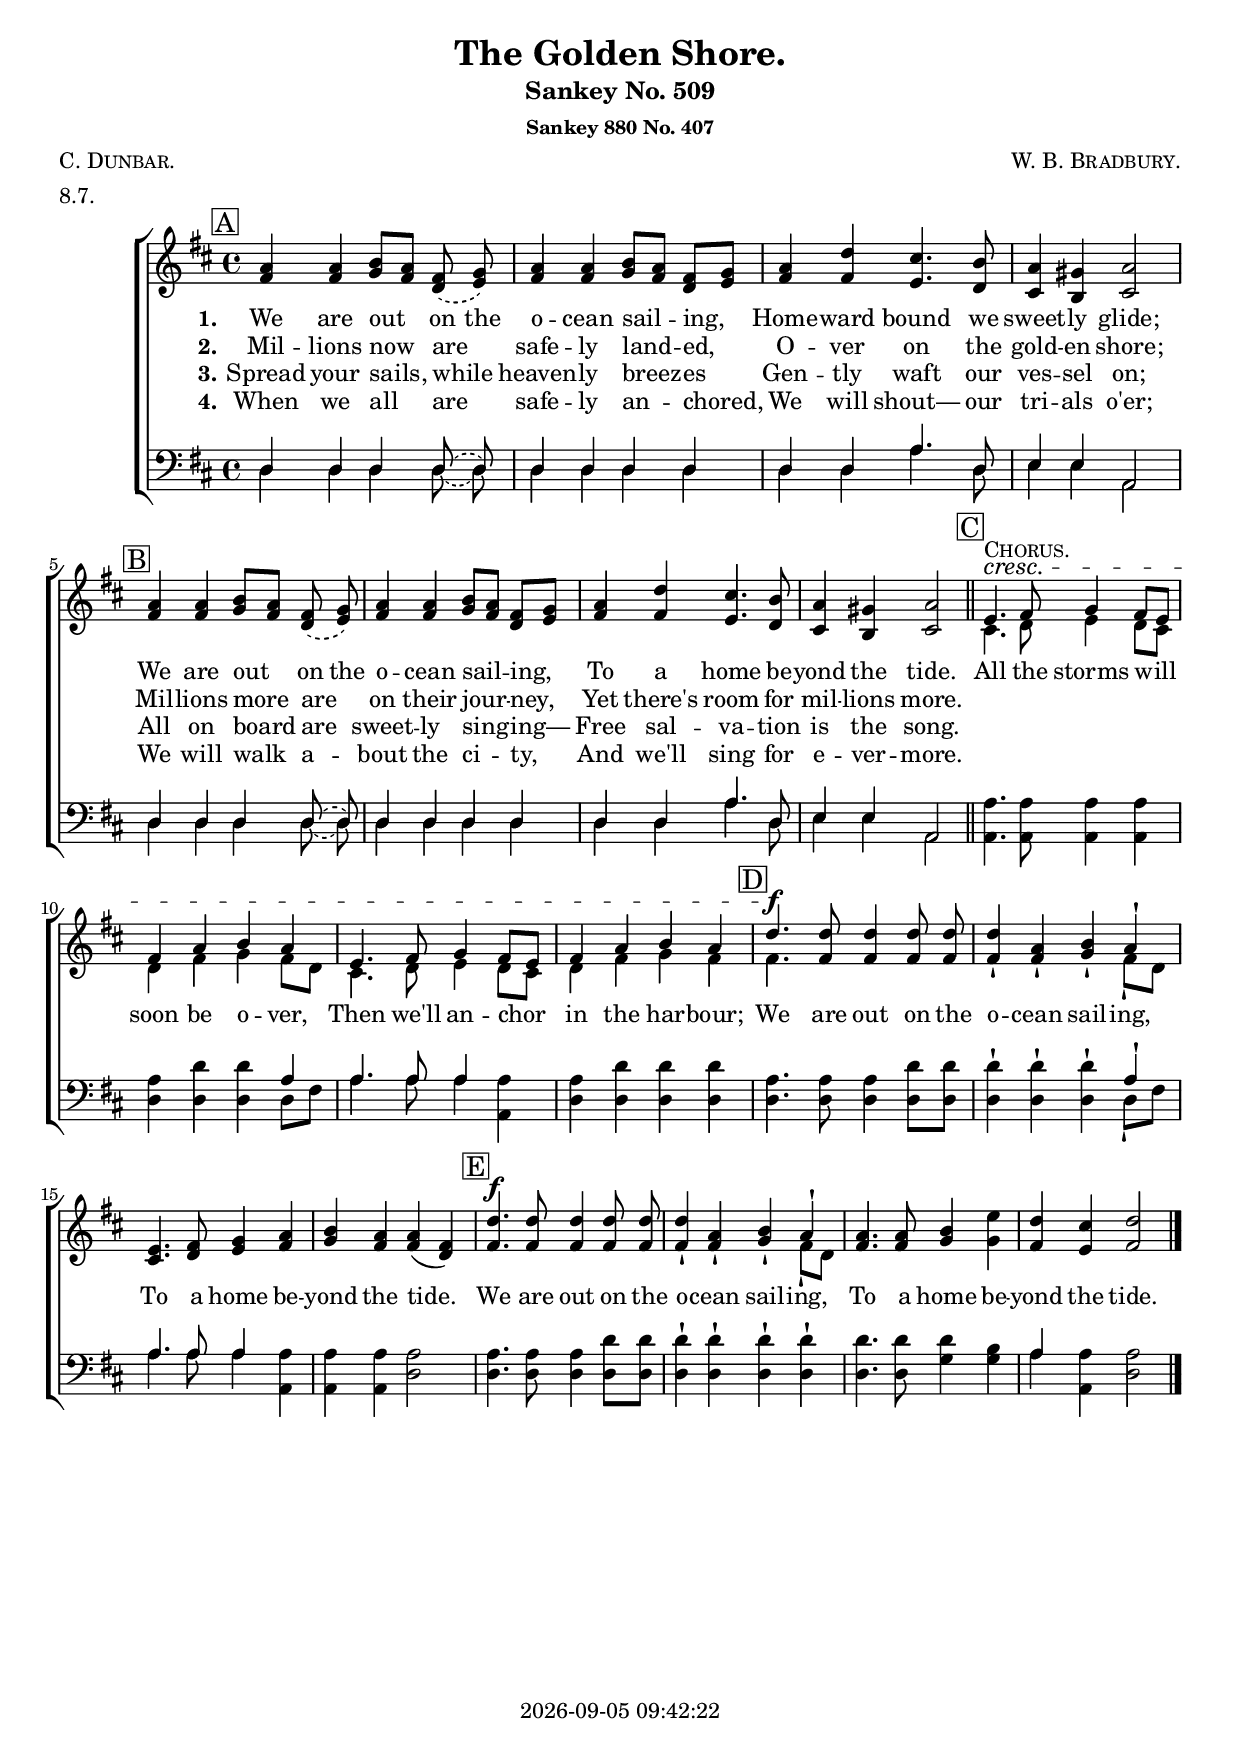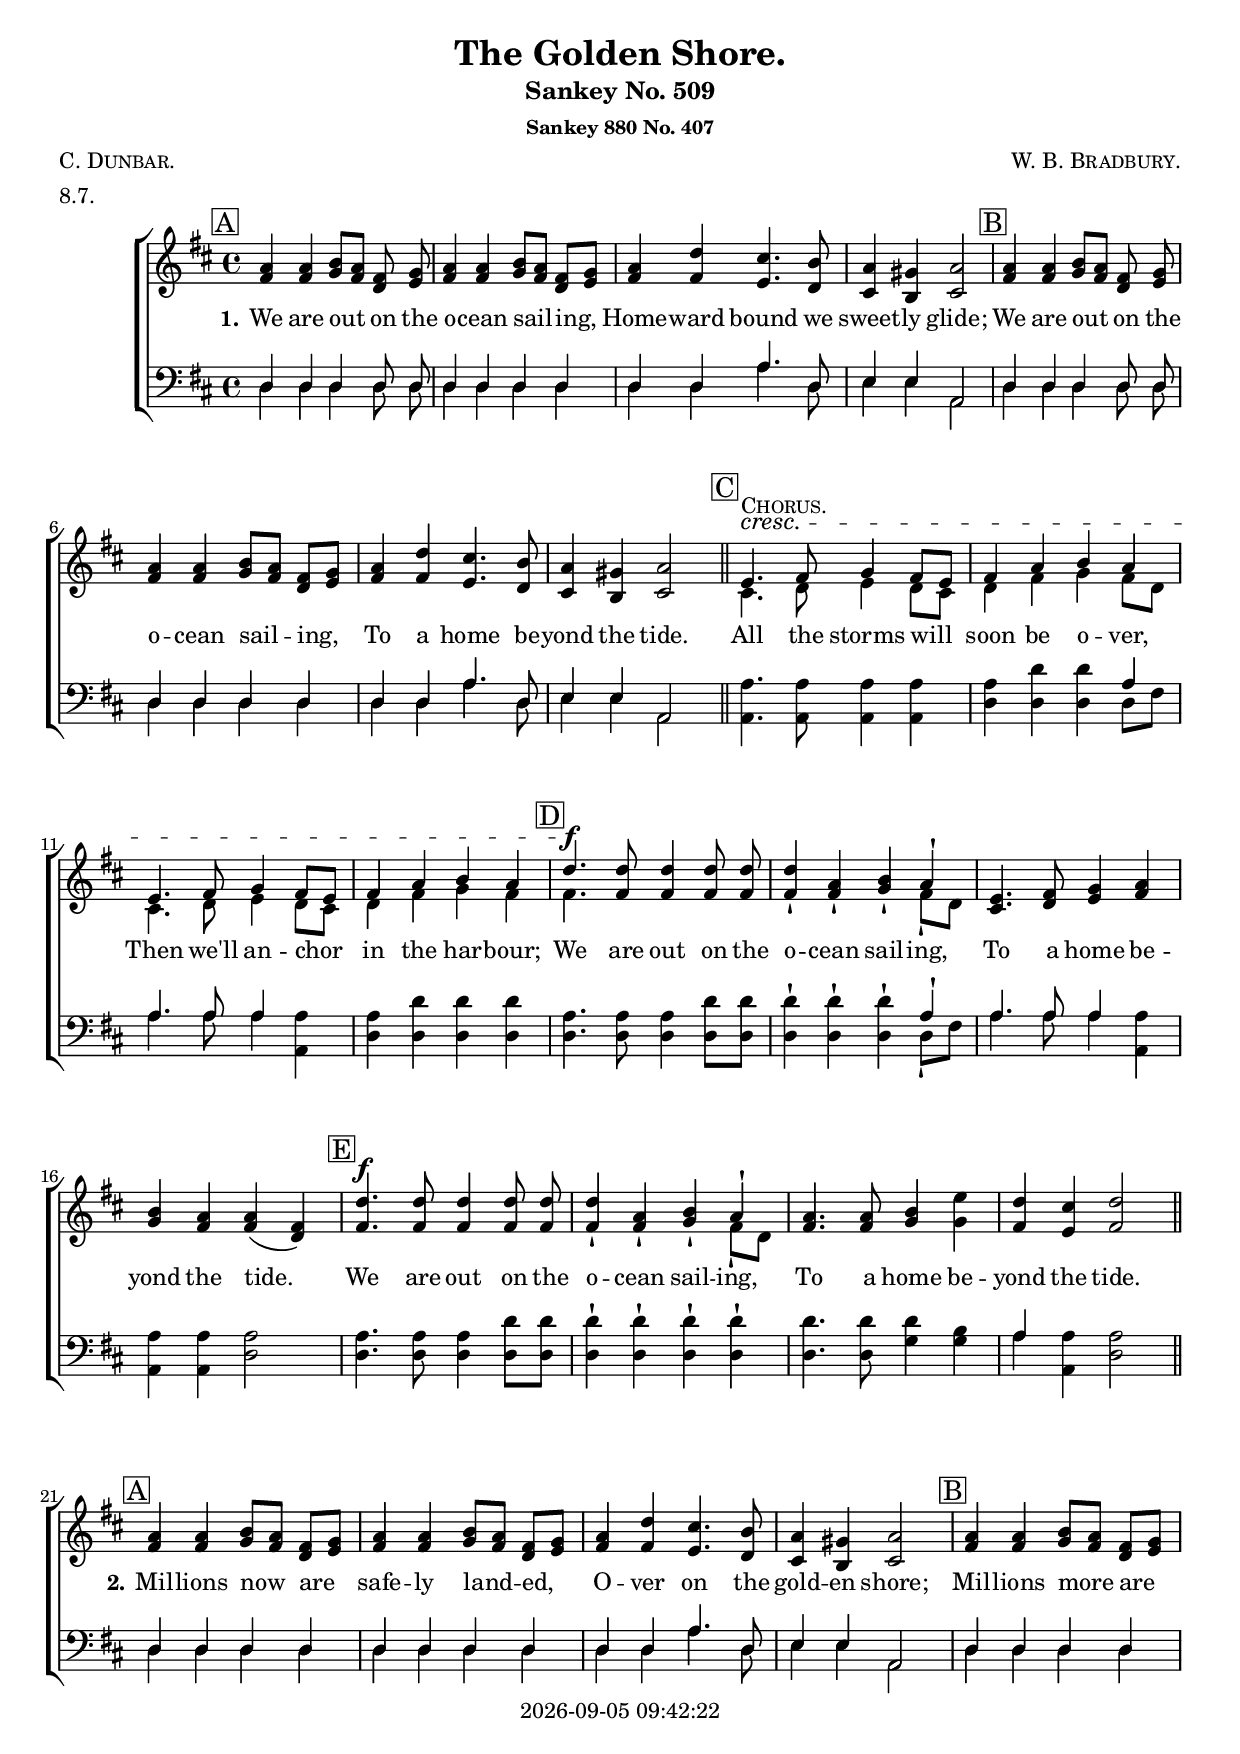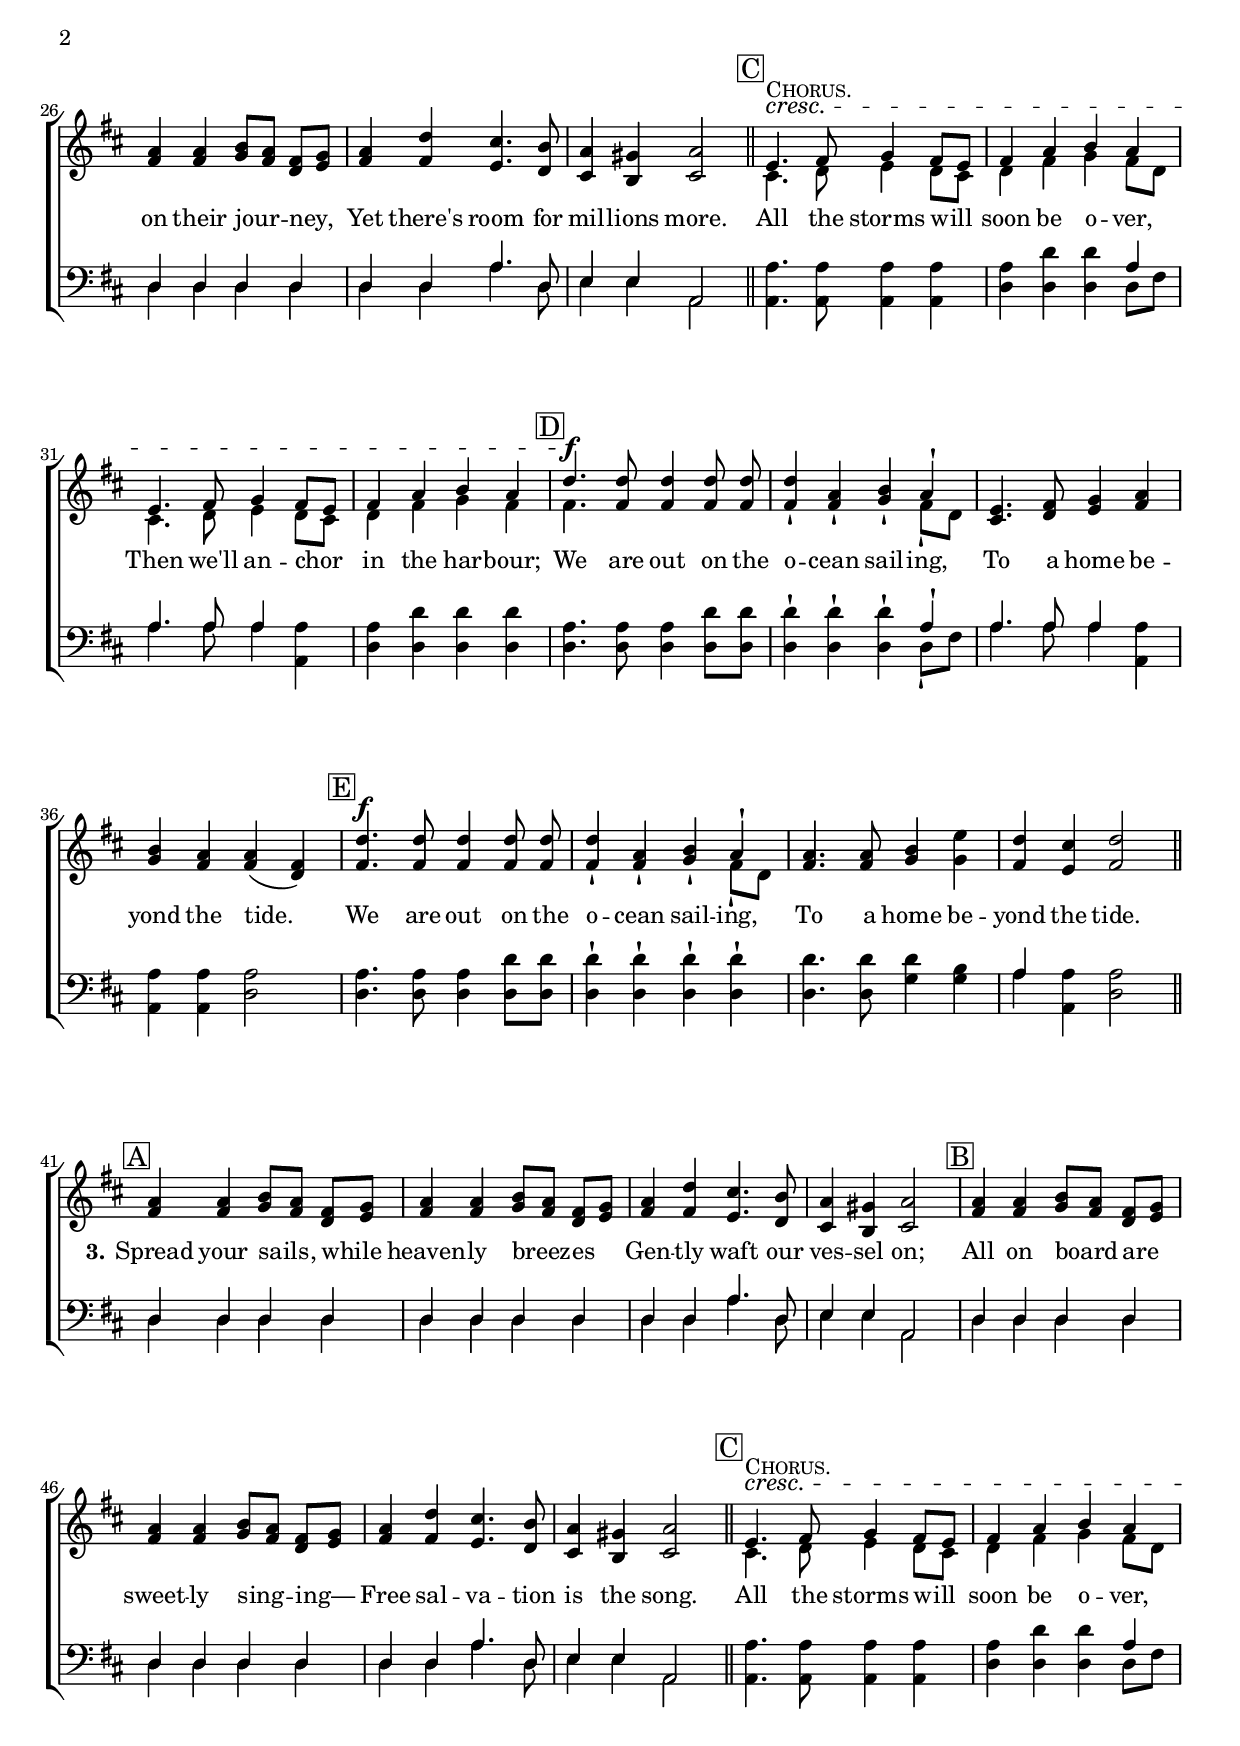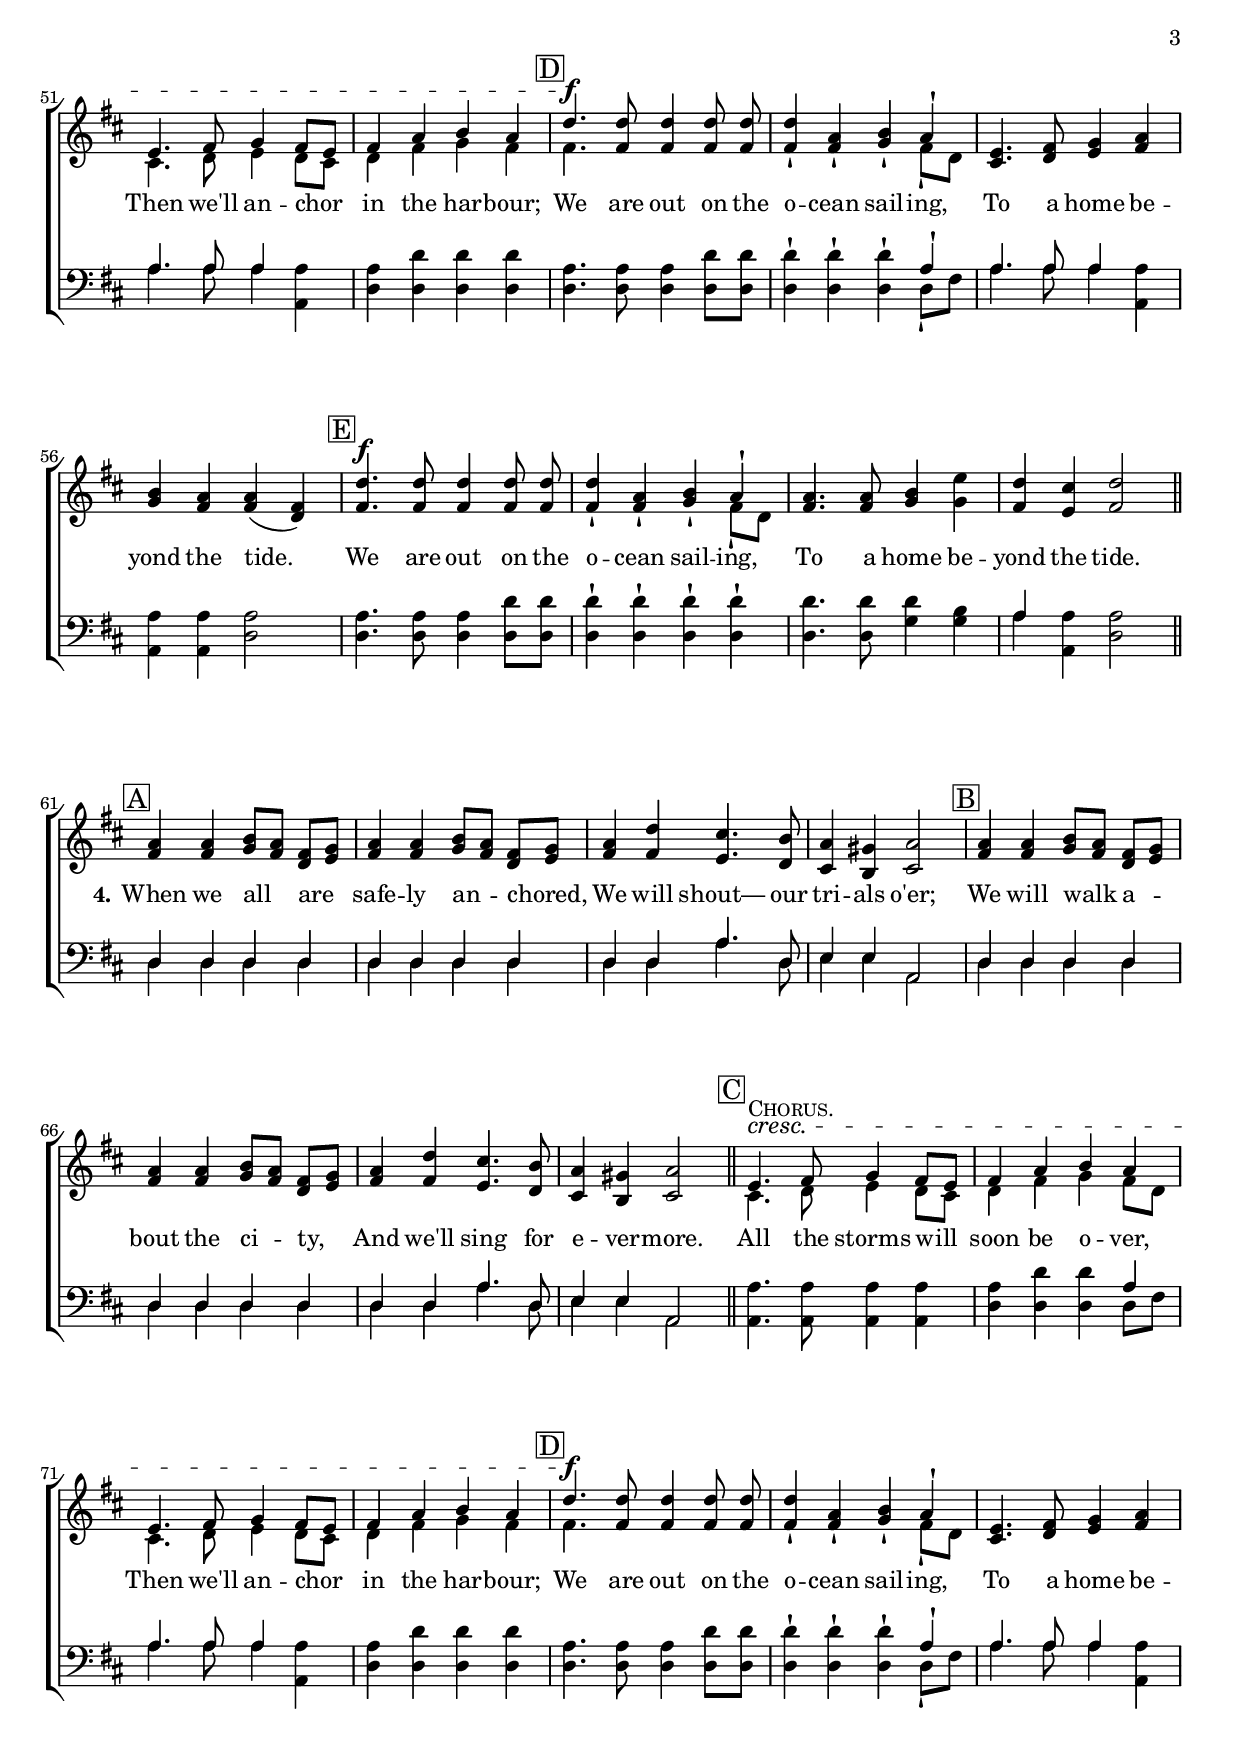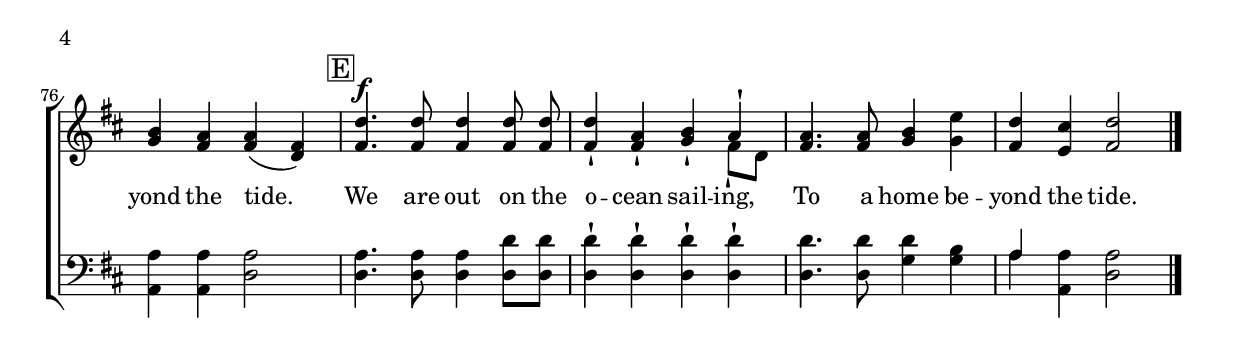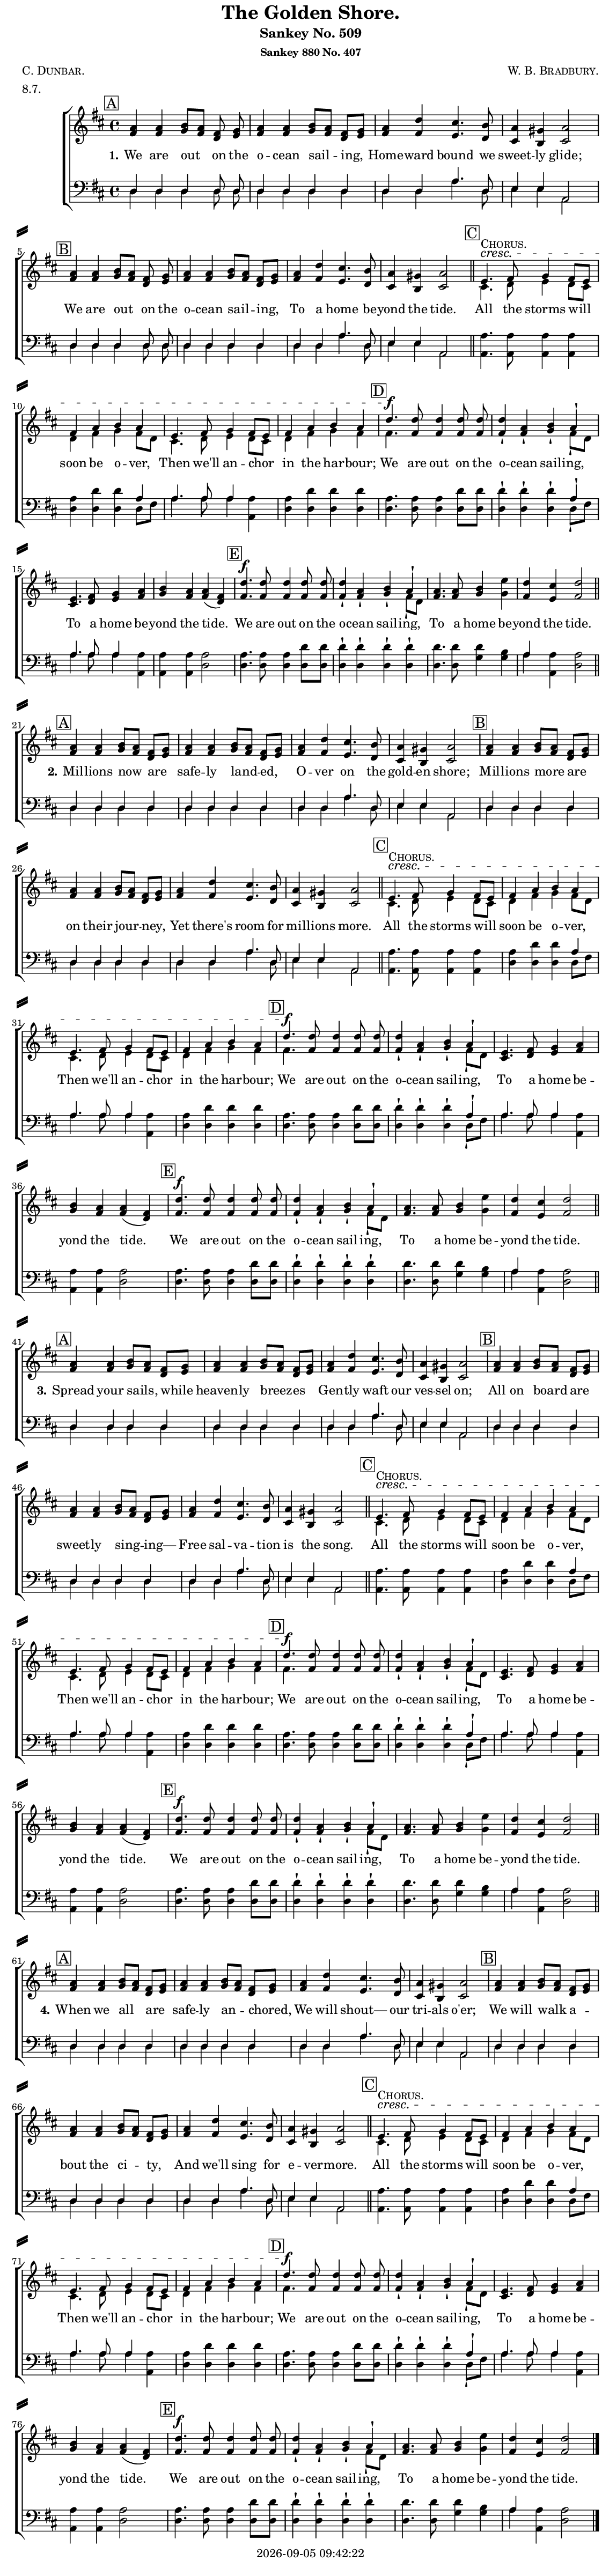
\version "2.22.1"

\include "articulate.ly"

today = #(strftime "%Y-%m-%d %H:%M:%S" (localtime (current-time)))

\header {
% centered at top
%  dedication  = "dedication"
  title       = "The Golden Shore."
  subtitle    = "Sankey No. 509"
  subsubtitle = "Sankey 880 No. 407"
%  instrument  = "instrument"
  
% arrangement of following lines:
%
%  poet    composer
%  meter   arranger
%  piece       opus

  composer    = \markup\smallCaps "W. B. Bradbury."
%  arranger    = "arranger"
%  opus        = "opus"

  poet        = \markup\smallCaps "C. Dunbar."
  meter       = \markup\smallCaps "8.7."
%  piece       = \markup\smallCaps "piece"

% centered at bottom
% tagline     = "tagline" % default lilypond version
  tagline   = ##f
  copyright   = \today
}

#(set-global-staff-size 19)

global = {
  \key d \major
  \time 4/4
}

RehearsalTrack = {
% \set Score.currentBarNumber = #5
  \mark \markup { \box "A" } s1*4
  \mark \markup { \box "B" } s1*4
  \mark \markup { \box "C" } s1*4
  \mark \markup { \box "D" } s1*4
  \mark \markup { \box "E" } s1*4
}

TempoTrack = {
  \set Score.tempoHideNote = ##t
  \tempo 4=120
}

nl = { \bar "||" \break }

soprano = \relative {
  \autoBeamOff
  \tag #'dash       {a'4 a b8[a] \slurDashed fis(g) \slurSolid | }
  \tag #'(v2 v3 v4) {a4  a b8[a]             fis[g]            | }
  \tag #'v1         {a4  a b8[a]             fis g             | }
  a4 4 b8[a] fis[g] | a4 d cis4. b8 | a4 gis a2 |
  \tag #'dash       {a4 a b8[a] \slurDashed fis(g) \slurSolid | }
  \tag #'(v2 v3 v4) {a4 a b8[a]             fis[g]            | }
  \tag #'v1         {a4 a b8[a]             fis g             | }
  a4 4 b8[a] fis[g] | a4 d cis4. b8 | a4 gis a2 \bar "||" |
  e4.\cresc ^\markup\smallCaps Chorus. fis8 g4 fis8[e] | fis4 a b a | e4. fis8 g4 fis8[e] | fis4 a b a |
  d4.^\f 8 4 8 8 | 4-! a-! b-! a-! | e4. fis8 g4 a | b4 a a(fis) |
  d'4.^\f 8 4 8 8 | 4-! a-! b-! a-! | 4. 8 b4 e | d cis d2 |
}

alto = \relative {
  \autoBeamOff
  \tag #'dash       {fis'4 4 g8[fis] \slurDashed d(e) \slurSolid | }
  \tag #'(v2 v3 v4) {fis4  4 g8[fis]             d[e]            | }
  \tag #'v1         {fis4  4 g8[fis]             d e             | }
  fis4 4 g8[fis] d[e] | fis4 4 e4. d8 | cis4 b cis2 |
  \tag #'dash       {fis4 4 g8[fis] \slurDashed d(e) \slurSolid | }
  \tag #'(v2 v3 v4) {fis4 4 g8[fis]             d[e]            | }
  \tag #'v1         {fis4 4 g8[fis]             d e             | }
  fis4 4 g8[fis] d[e] | fis4 4 e4. d8 | cis4 b cis2 |
  cis4. d8 e4 d8[cis] | d4 fis g fis8[d] | cis4. d8 e4 d8[cis] | d4 fis g fis |
  fis4.\omit\f 8 4 8 8 | fis4-! 4-! g-! fis8-! [d] | cis4. d8 e4 fis | g fis fis(d) |
  fis4.\omit\f 8 4 8 8 | fis4-! 4-! g-! fis8-! [d] | fis4. 8 g4 4 | fis e fis2 |
}

tenor = \relative {
  \autoBeamOff \voiceOne
  \tag #'dash       {d4 4 4 \slurDashed 8(8) \slurSolid | }
  \tag #'(v2 v3 v4) {d4 4 4             4               | }
  \tag #'v1         {d4 4 4             8 8             | }
  d4 4 4 4 | 4 4 a'4. d,8 | e4 4 a,2 |
  \tag #'dash       {d4 4 4 \slurDashed 8(8) \slurSolid | }
  \tag #'(v2 v3 v4) {d4 4 4             4               | }
  \tag #'v1         {d4 4 4             8 8             | }
  d4 4 4 4 | 4 4 a'4. d,8 | e4 4 a,2 |
  a'4. 8 4 4 | a4 d4 d a | 4. 8 4 4 | 4 d d d |
  a4. 8 4 d8 8 | 4-! 4-! 4-! a-! | a4. 8 4 4 | 4 4 2 |
  a4. 8 4 d8 8 | 4-! 4-! 4-! 4-! | 4. 8 4 b | a4 4 2 |
}

bass = \relative {
  \autoBeamOff \voiceTwo
  \tag #'dash       {d4 4 4 \slurDashed 8(8) \slurSolid | }
  \tag #'(v2 v3 v4) {d4 4 4             4               | }
  \tag #'v1         {d4 4 4             8 8             | }
  d4 4 4 4 | 4 4 a'4. d,8 | e4 4 a,2 |
  \tag #'dash       {d4 4 4 \slurDashed 8(8) \slurSolid | }
  \tag #'(v2 v3 v4) {d4 4 4             4               | }
  \tag #'v1         {d4 4 4             8 8             | }
  d4 4 4 4 | 4 4 a'4. d,8 | e4 4 a,2 |
  a4. 8 4 4 | d4 4 4 8[fis] | a4. 8 4 a, | d4 4 4 4 |
  d4. 8 4 8 8 | 4-! 4-! 4-! 8-! [fis] | a4. 8 4 a, | 4 4 d2 |
  d4. 8 4 8 8 | 4-! 4-! 4-! 4-! | 4. 8 g4 4 | a a, d2 |
}

nom  = {   \set ignoreMelismata = ##t }
yesm = { \unset ignoreMelismata       }

chorus = \lyricmode {
  All the storms will soon be o -- ver,
  Then we'll an -- chor in the har -- bour;
  We are out on the o -- cean sail -- ing,
  To a home be -- yond the tide.
  We are out on the o -- cean sail -- ing,
  To a home be -- yond the tide.
}

chorusMen = \lyricmode {
}

verses = 4

wordsOne = \lyricmode {
  \set stanza = "1."
  We are out \nom on the \yesm o -- cean sail -- ing,
  Home -- ward bound we sweet -- ly glide;
  We are out \nom on the \yesm o -- cean sail -- ing,
  To a home be -- yond the tide.
}
  
wordsTwo = \lyricmode {
  \set stanza = "2."
  Mil -- lions now are safe -- ly land -- ed,
  O -- ver on the gold -- en shore;
  Mil -- lions more are on their jour -- ney,
  Yet there's room for mil -- lions more.
}
 
wordsThree = \lyricmode {
  \set stanza = "3."
  Spread your sails, while heaven -- ly breez -- es
  Gen -- tly waft our ves -- sel on;
  All on board are sweet -- ly sing -- ing—
  Free sal -- va -- tion is the song.
}
  
wordsFour = \lyricmode {
  \set stanza = "4."
  When we all are safe -- ly an -- chored,
  We will shout— our tri -- als o'er;
  We will walk a -- bout the ci -- ty,
  And we'll sing for e -- ver -- more.
}
  
wordsMidi = \lyricmode {
  \set stanza = "1."
  "We " "are " "out " \nom "on " "the " \yesm o "cean " sail "ing, "
  "\nHome" "ward " "bound " "we " sweet "ly " "glide; "
  "\nWe " "are " "out " \nom "on " "the " \yesm o "cean " sail "ing, "
  "\nTo " "a " "home " be "yond " "the " "tide. "
  "\nAll " "the " "storms " "will " "soon " "be " o "ver, "
  "\nThen " "we'll " an "chor " "in " "the " har "bour; "
  "\nWe " "are " "out " "on " "the " o "cean " sail "ing, "
  "\nTo " "a " "home " be "yond " "the " "tide. "
  "\nWe " "are " "out " "on " "the " o "cean " sail "ing, "
  "\nTo " "a " "home " be "yond " "the " "tide.\n"

  \set stanza = "2."
  "\nMil" "lions " "now " "are " safe "ly " land "ed, "
  "\nO" "ver " "on " "the " gold "en " "shore; "
  "\nMil" "lions " "more " "are " "on " "their " jour "ney, "
  "\nYet " "there's " "room " "for " mil "lions " "more. "
  "\nAll " "the " "storms " "will " "soon " "be " o "ver, "
  "\nThen " "we'll " an "chor " "in " "the " har "bour; "
  "\nWe " "are " "out " "on " "the " o "cean " sail "ing, "
  "\nTo " "a " "home " be "yond " "the " "tide. "
  "\nWe " "are " "out " "on " "the " o "cean " sail "ing, "
  "\nTo " "a " "home " be "yond " "the " "tide.\n"

  \set stanza = "3."
  "\nSpread " "your " "sails, " "while " heaven "ly " breez "es "
  "\nGen" "tly " "waft " "our " ves "sel " "on; "
  "\nAll " "on " "board " "are " sweet "ly " sing "ing— "
  "\nFree " sal va "tion " "is " "the " "song. "
  "\nAll " "the " "storms " "will " "soon " "be " o "ver, "
  "\nThen " "we'll " an "chor " "in " "the " har "bour; "
  "\nWe " "are " "out " "on " "the " o "cean " sail "ing, "
  "\nTo " "a " "home " be "yond " "the " "tide. "
  "\nWe " "are " "out " "on " "the " o "cean " sail "ing, "
  "\nTo " "a " "home " be "yond " "the " "tide.\n"

  \set stanza = "4."
  "\nWhen " "we " "all " "are " safe "ly " an "chored, "
  "\nWe " "will " "shout— " "our " tri "als " "o'er; "
  "\nWe " "will " "walk " a "bout " "the " ci "ty, "
  "\nAnd " "we'll " "sing " "for " e ver "more. "
  "\nAll " "the " "storms " "will " "soon " "be " o "ver, "
  "\nThen " "we'll " an "chor " "in " "the " har "bour; "
  "\nWe " "are " "out " "on " "the " o "cean " sail "ing, "
  "\nTo " "a " "home " be "yond " "the " "tide. "
  "\nWe " "are " "out " "on " "the " o "cean " sail "ing, "
  "\nTo " "a " "home " be "yond " "the " "tide. "
}

wordsMidiMen = \lyricmode {
}

\book {
  \bookOutputSuffix "midi"
  \score {
%    \articulate
        \new ChoirStaff <<
                                % Soprano staff
          \new Staff = soprano
          <<
            \new Voice { \repeat unfold \verses \TempoTrack     }
            \new Voice { \global
                         \keepWithTag #'v1 \soprano
                         \keepWithTag #'v2 \soprano
                         \keepWithTag #'v3 \soprano
                         \keepWithTag #'v4 \soprano
                         \bar "|." }
            \addlyrics \wordsMidi
          >>
                                % Alto staff
          \new Staff = alto
          <<
            \new Voice { \global
                         \keepWithTag #'v1 \alto \nl
                         \keepWithTag #'v2 \alto \nl
                         \keepWithTag #'v3 \alto \nl
                         \keepWithTag #'v4 \alto \nl
                         \bar "|." }
          >>
                                % Tenor staff
          \new Staff = tenor
          <<
            \clef "treble_8"
            \new Voice { \global
                         \keepWithTag #'v1 \tenor
                         \keepWithTag #'v2 \tenor
                         \keepWithTag #'v3 \tenor
                         \keepWithTag #'v4 \tenor
                       }
            \addlyrics \wordsMidiMen
          >>
                                % Bass staff
          \new Staff = bass
          <<
            \clef "bass"
            \new Voice { \global
                         \keepWithTag #'v1 \bass
                         \keepWithTag #'v2 \bass
                         \keepWithTag #'v3 \bass
                         \keepWithTag #'v4 \bass
                       }
          >>
        >>
    \midi {}
  }
}

\book {
  \bookOutputSuffix "repeat"
  \score {
        \new ChoirStaff <<
                                  % Joint soprano/alto staff
          \new Staff = women \with { printPartCombineTexts = ##f }
          <<
            \new Voice \RehearsalTrack
            \new Voice \TempoTrack
            \new NullVoice = "aligner" \keepWithTag #'dash \soprano
            \new Voice \partCombine #'(2 . 88) { \global \keepWithTag #'dash \soprano \bar "|." } { \global \keepWithTag #'dash \alto }
            \new Lyrics \lyricsto "aligner" { \wordsOne \chorus }
            \new Lyrics \lyricsto "aligner"   \wordsTwo
            \new Lyrics \lyricsto "aligner"   \wordsThree
            \new Lyrics \lyricsto "aligner"   \wordsFour
          >>
                                  % Joint tenor/bass staff
          \new Staff = men \with { printPartCombineTexts = ##f }
          <<
            \clef "bass"
            \new Voice \partCombine #'(2 . 88) { \global \keepWithTag #'dash \tenor } { \global \keepWithTag #'dash \bass }
            \new NullVoice = alignerT { \keepWithTag #'dash \tenor }
          >>
          \new Lyrics \with {alignAboveContext = men} \lyricsto alignerT \chorusMen
        >>
    \layout {
      indent = 1.5\cm
      \pointAndClickOff
      \context {
        \Staff \RemoveAllEmptyStaves
      }
    }
  }
}

singlescore = {
        \new ChoirStaff <<
                                  % Joint soprano/alto staff
          \new Staff = women \with { printPartCombineTexts = ##f }
          <<
            \new Voice { \repeat unfold \verses \RehearsalTrack }
            \new Voice { \repeat unfold \verses \TempoTrack }
            \new NullVoice = "aligner" {
              \keepWithTag #'v1 \soprano
              \keepWithTag #'v2 \soprano
              \keepWithTag #'v3 \soprano
              \keepWithTag #'v4 \soprano
            }
            \new Voice \partCombine #'(2 . 88) { \global
                                                 \keepWithTag #'v1 \soprano
                                                 \keepWithTag #'v2 \soprano
                                                 \keepWithTag #'v3 \soprano
                                                 \keepWithTag #'v4 \soprano
                                                 \bar "|." }
            { \global
              \keepWithTag #'v1 \alto \nl
              \keepWithTag #'v2 \alto \nl
              \keepWithTag #'v3 \alto \nl
              \keepWithTag #'v4 \alto \nl
              \bar "|." }
            \new Lyrics \lyricsto "aligner" { \wordsOne   \chorus
                                              \wordsTwo   \chorus
                                              \wordsThree \chorus
                                              \wordsFour  \chorus
                                            }
          >>
                                  % Joint tenor/bass staff
          \new Staff = men \with { printPartCombineTexts = ##f }
          <<
            \clef "bass"
            \new Voice \partCombine #'(2 . 88) { \global
                                                 \keepWithTag #'v1 \tenor
                                                 \keepWithTag #'v2 \tenor
                                                 \keepWithTag #'v3 \tenor
                                                 \keepWithTag #'v4 \tenor
                                               }
            { \global
              \keepWithTag #'v1 \bass
              \keepWithTag #'v2 \bass
              \keepWithTag #'v3 \bass
              \keepWithTag #'v4 \bass
            }
            \new NullVoice = alignerT {
              \keepWithTag #'v1 \tenor
              \keepWithTag #'v2 \tenor
              \keepWithTag #'v3 \tenor
              \keepWithTag #'v4 \tenor
            }
          >>
          \new Lyrics \with {alignAboveContext = men} \lyricsto alignerT { \repeat unfold \verses \chorusMen }
        >>
}

\book {
  \bookOutputSuffix "single"
  \score {
    \singlescore
    \layout {
      indent = 1.5\cm
      \pointAndClickOff
      \context {
        \Staff \RemoveAllEmptyStaves
      }
    }
  }
}

\book {
  \bookOutputSuffix "singlepage"
  \paper {
    top-margin = 0
    left-margin = 7
    right-margin = 1
    paper-width = 190\mm
    page-breaking = #ly:one-page-breaking
    system-system-spacing.basic-distance = #15
    system-separator-markup = \slashSeparator
  }
  \score {
    \singlescore
    \layout {
      indent = 1.5\cm
      \pointAndClickOff
      \context {
        \Staff \RemoveAllEmptyStaves
      }
    }
  }
}
